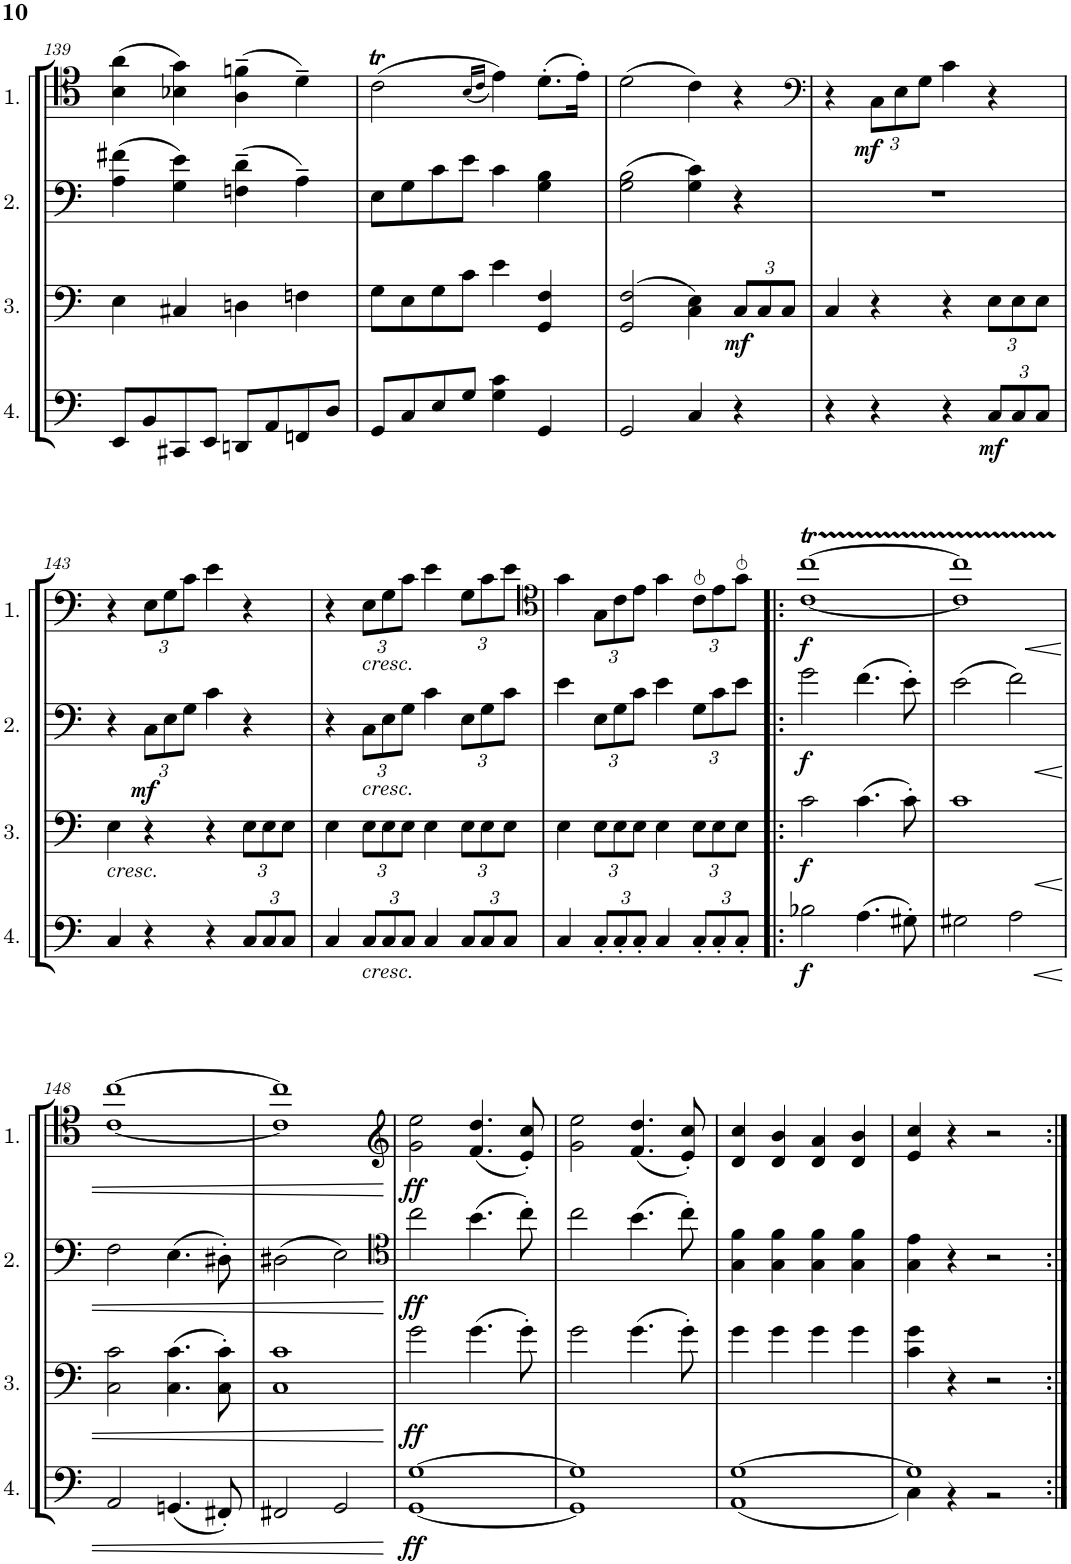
**kern	**dynam	**kern	**dynam	**kern	**dynam	**kern	**dynam
*part4	*part4	*part3	*part3	*part2	*part2	*part1	*part1
*staff4	*staff4	*staff3	*staff3	*staff2	*staff2	*staff1	*staff1
*I"Cello 4	*	*I"Cello 3	*	*I"Cello 2	*	*I"Cello 1	*
!!LO:PB:g=z
*clefF4	*	*clefF4	*	*clefF4	*	*clefC4	*
*k[]	*	*k[]	*	*k[]	*	*k[]	*
*M4/4	*	*M4/4	*	*M4/4	*	*M4/4	*
*met(c)	*	*met(c)	*	*met(c)	*	*met(c)	*
=139	=139	=139	=139	=139	=139	=139	=139
8EE/L	.	4E\	.	(4A\ 4f#X\	.	(4B\ 4a\	.
8BB/	.	.	.	.	.	.	.
8CC#X/	.	4C#X/	.	4G\ 4e\)	.	4B-X\ 4g\)	.
8EE/J	.	.	.	.	.	.	.
8DDn/L	.	4Dn\	.	(4Fn\~ 4d\~	.	(4A\~ 4fn\~	.
8AA/	.	.	.	.	.	.	.
8FFn/	.	4Fn\	.	4A~\)	.	4d~\)	.
8D/J	.	.	.	.	.	.	.
=140	=140	=140	=140	=140	=140	=140	=140
8GG/L	.	8G\L	.	8E\L	.	(2cT\	.
8C/	.	8E\	.	8G\	.	.	.
8E/	.	8G\	.	8c\	.	.	.
8G/J	.	8c\J	.	8e\J	.	.	.
.	.	.	.	.	.	(16qB/LL	.
.	.	.	.	.	.	16qc/JJ	.
4G\ 4c\	.	4e\	.	4c\	.	4e\))	.
4GG/	.	4GG/ 4F/	.	4G\ 4B\	.	(8.d'\L	.
.	.	.	.	.	.	16e'\Jk)	.
=141	=141	=141	=141	=141	=141	=141	=141
2GG/	.	(2GG/ 2F/	.	(2G\ 2B\	.	(2d\	.
4C/	.	4C\ 4E\)	.	4G\ 4c\)	.	4c\)	.
*	*	*Xbrackettup	*	*	*	*	*
!	!	!	!LO:DY:b	!	!	!	!
4r	.	12C/L	mf	4r	.	4r	.
.	.	12C/	.	.	.	.	.
.	.	12C/J	.	.	.	.	.
=142	=142	=142	=142	=142	=142	=142	=142
*	*	*	*	*	*	*clefF4	*
4r	.	4C/	.	1r	.	4r	.
*	*	*	*	*	*	*Xbrackettup	*
!	!	!	!	!	!	!	!LO:DY:b
4r	.	4r	.	.	.	12C\L	mf
.	.	.	.	.	.	12E\	.
.	.	.	.	.	.	12G\J	.
4r	.	4r	.	.	.	4c\	.
*Xbrackettup	*	*	*	*	*	*	*
!	!LO:DY:b	!	!	!	!	!	!
12C/L	mf	12E\L	.	.	.	4r	.
12C/	.	12E\	.	.	.	.	.
12C/J	.	12E\J	.	.	.	.	.
!!LO:LB:g=z
=143	=143	=143	=143	=143	=143	=143	=143
!	!	!LO:TX:b:i:t=cresc.	!	!	!	!	!
4C/	.	4E\	.	4r	.	4r	.
*	*	*	*	*Xbrackettup	*	*	*
!	!	!	!	!	!LO:DY:b	!	!
4r	.	4r	.	12C\L	mf	12E\L	.
.	.	.	.	12E\	.	12G\	.
.	.	.	.	12G\J	.	12c\J	.
4r	.	4r	.	4c\	.	4e\	.
12C/L	.	12E\L	.	4r	.	4r	.
12C/	.	12E\	.	.	.	.	.
12C/J	.	12E\J	.	.	.	.	.
=144	=144	=144	=144	=144	=144	=144	=144
4C/	.	4E\	.	4r	.	4r	.
!	!	!	!	!	!	!LO:TX:b:i:t=cresc.	!
!	!	!	!	!LO:TX:b:i:t=cresc.	!	!	!
!LO:TX:b:i:t=cresc.	!	!	!	!	!	!	!
12C/L	.	12E\L	.	12C\L	.	12E\L	.
12C/	.	12E\	.	12E\	.	12G\	.
12C/J	.	12E\J	.	12G\J	.	12c\J	.
4C/	.	4E\	.	4c\	.	4e\	.
12C/L	.	12E\L	.	12E\L	.	12G\L	.
12C/	.	12E\	.	12G\	.	12c\	.
12C/J	.	12E\J	.	12c\J	.	12e\J	.
=145	=145	=145	=145	=145	=145	=145	=145
*	*	*	*	*	*	*clefC4	*
4C/	.	4E\	.	4e\	.	4g\	.
12C'/L	.	12E\L	.	12E\L	.	12G\L	.
12C'/	.	12E\	.	12G\	.	12c\	.
12C'/J	.	12E\J	.	12c\J	.	12e\J	.
4C/	.	4E\	.	4e\	.	4g\	.
12C'/L	.	12E\L	.	12G\L	.	12c\L	.
12C'/	.	12E\	.	12c\	.	12e\	.
12C'/J	.	12E\J	.	12e\J	.	12g\J	.
=146!|:	=146!|:	=146!|:	=146!|:	=146!|:	=146!|:	=146!|:	=146!|:
!	!LO:DY:b	!	!LO:DY:b	!	!LO:DY:b	!	!LO:DY:b
2B-X\	f	2c\	f	2g\	f	[1cT [1ccT	f
(4.A\	.	(4.c\	.	(4.f\	.	.	.
8G#X'\)	.	8c'\)	.	8e'\)	.	.	.
=147	=147	=147	=147	=147	=147	=147	=147
2G#X\	.	1c	.	(2e\	.	1c]TTT 1cc]TTT	.
2A\	.	.	.	2f\)	.	.	.
!!LO:LB:g=z
=148	=148	=148	=148	=148	=148	=148	=148
!	!LO:HP:b	!	!LO:HP:b	!	!LO:HP:b	!	!LO:HP:b
2AA/	<	2C\ 2c\	<	2F\	<	[1c [1cc	<
(4.GGn/	.	(4.C\ 4.c\	.	(4.E\	.	.	.
8FF#X'/)	.	8C\' 8c\')	.	8D#X'\)	.	.	.
=149	=149	=149	=149	=149	=149	=149	=149
2FF#X/	.	1C 1c	.	(2D#X\	.	1c] 1cc]	.
2GG/	.	.	.	2E\)	.	.	.
.	[	.	[	.	[	.	[
=150	=150	=150	=150	=150	=150	=150	=150
*	*	*	*	*clefC4	*	*clefG2	*
!	!LO:DY:b	!	!LO:DY:b	!	!LO:DY:b	!	!LO:DY:b
[1GG [1G	ff	2g\	ff	2cc\	ff	2g\ 2ee\	ff
.	.	(4.g\	.	(4.b\	.	(4.f/ 4.dd/	.
.	.	8g'\)	.	8cc'\)	.	8e/' 8cc/')	.
=151	=151	=151	=151	=151	=151	=151	=151
1GG] 1G]	.	2g\	.	2cc\	.	2g\ 2ee\	.
.	.	(4.g\	.	(4.b\	.	(4.f/ 4.dd/	.
.	.	8g'\)	.	8cc'\)	.	8e/' 8cc/')	.
=152	=152	=152	=152	=152	=152	=152	=152
(<1AA [1G	.	4g\	.	4G\ 4f\	.	4d/ 4cc/	.
.	.	4g\	.	4G\ 4f\	.	4d/ 4b/	.
.	.	4g\	.	4G\ 4f\	.	4d/ 4a/	.
.	.	4g\	.	4G\ 4f\	.	4d/ 4b/	.
=153	=153	=153	=153	=153	=153	=153	=153
*^	*	*	*	*	*	*	*
1G]	4C\)	.	4c\ 4g\	.	4G\ 4e\	.	4e/ 4cc/	.
.	4r	.	4r	.	4r	.	4r	.
.	2r	.	2r	.	2r	.	2r	.
*v	*v	*	*	*	*	*	*	*
=:|!	=:|!	=:|!	=:|!	=:|!	=:|!	=:|!	=:|!
*-	*-	*-	*-	*-	*-	*-	*-
